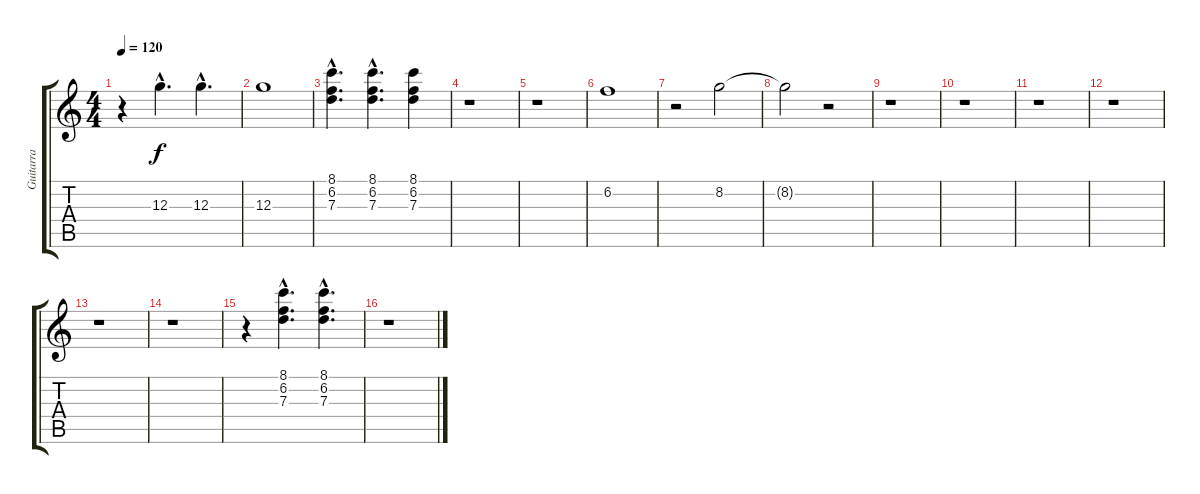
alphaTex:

\track ("Guitarra" "Guitarra") {instrument electricbassfinger}
\staff {score tabs}
\tuning (E4 B3 G3 D3 A2 E2) {hide}
\ts (4 4)
\tempo 120
\clef g2
\ks c
r.4{dy f} 12.3{hac}.4{d} 12.3{hac}.4{d} |
12.3.1 |
(8.1{hac} 6.2{hac} 7.3{hac}).4{d} (8.1{hac} 6.2{hac} 7.3{hac}).4{d} (8.1 6.2 7.3).4 |
r.1 |
r.1 |
6.2.1 |
r.2 8.2.2 |
8.2{t}.2 r.2 |
r.1 |
r.1 |
r.1 |
r.1 |
r.1 |
r.1 |
r.4 (8.1{hac} 6.2{hac} 7.3{hac}).4{d} (8.1{hac} 6.2{hac} 7.3{hac}).4{d} |
r.1
